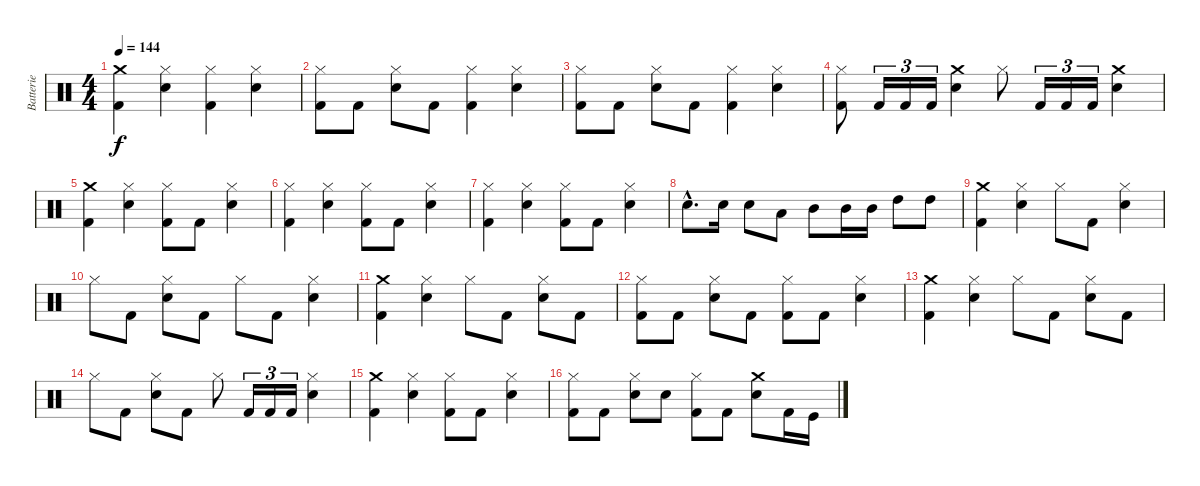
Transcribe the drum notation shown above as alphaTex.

\track ("Batterie" "Batterie") {instrument percussion}
\staff {score}
\articulation defaults
\ts (4 4)
\tempo 144
\clef neutral
\ks c
("Kick (hit) 2" "Crash medium (hit)").4{dy f} ("Hi-Hat (closed)" "Snare (hit) 2").4 ("Kick (hit) 2" "Hi-Hat (closed)").4 ("Snare (hit) 2" "Hi-Hat (closed)").4 |
("Kick (hit) 2" "Hi-Hat (closed)").8 "Kick (hit) 2".8 ("Snare (hit) 2" "Hi-Hat (closed)").8 "Kick (hit) 2".8 ("Kick (hit) 2" "Hi-Hat (closed)").4 ("Snare (hit) 2" "Hi-Hat (closed)").4 |
("Kick (hit) 2" "Hi-Hat (closed)").8 "Kick (hit) 2".8 ("Snare (hit) 2" "Hi-Hat (closed)").8 "Kick (hit) 2".8 ("Kick (hit) 2" "Hi-Hat (closed)").4 ("Snare (hit) 2" "Hi-Hat (closed)").4 |
("Kick (hit) 2" "Hi-Hat (closed)").8 "Kick (hit) 2".16{tu (3 2)} "Kick (hit) 2".16{tu (3 2)} "Kick (hit) 2".16{tu (3 2)} ("Snare (hit) 2" "Crash medium (hit)").4 "Hi-Hat (closed)".8 "Kick (hit) 2".16{tu (3 2)} "Kick (hit) 2".16{tu (3 2)} "Kick (hit) 2".16{tu (3 2)} ("Snare (hit) 2" "Crash medium (hit)").4 |
("Kick (hit) 2" "Crash medium (hit)").4 ("Snare (hit) 2" "Hi-Hat (closed)").4 ("Kick (hit) 2" "Hi-Hat (closed)").8 "Kick (hit) 2".8 ("Snare (hit) 2" "Hi-Hat (closed)").4 |
("Kick (hit) 2" "Hi-Hat (closed)").4 ("Snare (hit) 2" "Hi-Hat (closed)").4 ("Hi-Hat (closed)" "Kick (hit) 2").8 "Kick (hit) 2".8 ("Snare (hit) 2" "Hi-Hat (closed)").4 |
("Kick (hit) 2" "Hi-Hat (closed)").4 ("Snare (hit) 2" "Hi-Hat (closed)").4 ("Hi-Hat (closed)" "Kick (hit) 2").8 "Kick (hit) 2".8 ("Snare (hit) 2" "Hi-Hat (closed)").4 |
"Snare (hit) 2"{hac}.8{d} "Snare (hit) 2".16 "Snare (hit) 2".8 "Low Tom (hit)".8 "Mid Tom (hit)".8 "Mid Tom (hit)".16 "Mid Tom (hit)".16 "High Tom (hit)".8 "High Tom (hit)".8 |
("Crash medium (hit)" "Kick (hit) 2").4 ("Snare (hit) 2" "Hi-Hat (closed)").4 "Hi-Hat (closed)".8 "Kick (hit) 2".8 ("Snare (hit) 2" "Hi-Hat (closed)").4 |
"Hi-Hat (closed)".8 "Kick (hit) 2".8 ("Snare (hit) 2" "Hi-Hat (closed)").8 "Kick (hit) 2".8 "Hi-Hat (closed)".8 "Kick (hit) 2".8 ("Snare (hit) 2" "Hi-Hat (closed)").4 |
("Kick (hit) 2" "Crash medium (hit)").4 ("Snare (hit) 2" "Hi-Hat (closed)").4 "Hi-Hat (closed)".8 "Kick (hit) 2".8 ("Snare (hit) 2" "Hi-Hat (closed)").8 "Kick (hit) 2".8 |
("Kick (hit) 2" "Hi-Hat (closed)").8 "Kick (hit) 2".8 ("Snare (hit) 2" "Hi-Hat (closed)").8 "Kick (hit) 2".8 ("Kick (hit) 2" "Hi-Hat (closed)").8 "Kick (hit) 2".8 ("Snare (hit) 2" "Hi-Hat (closed)").4 |
("Crash medium (hit)" "Kick (hit) 2").4 ("Snare (hit) 2" "Hi-Hat (closed)").4 "Hi-Hat (closed)".8 "Kick (hit) 2".8 ("Snare (hit) 2" "Hi-Hat (closed)").8 "Kick (hit) 2".8 |
"Hi-Hat (closed)".8 "Kick (hit) 2".8 ("Snare (hit) 2" "Hi-Hat (closed)").8 "Kick (hit) 2".8 "Hi-Hat (closed)".8 "Kick (hit) 2".16{tu (3 2)} "Kick (hit) 2".16{tu (3 2)} "Kick (hit) 2".16{tu (3 2)} ("Snare (hit) 2" "Hi-Hat (closed)").4 |
("Kick (hit) 2" "Crash medium (hit)").4 ("Snare (hit) 2" "Hi-Hat (closed)").4 ("Kick (hit) 2" "Hi-Hat (closed)").8 "Kick (hit) 2".8 ("Snare (hit) 2" "Hi-Hat (closed)").4 |
("Hi-Hat (closed)" "Kick (hit) 2").8 "Kick (hit) 2".8 ("Snare (hit) 2" "Hi-Hat (closed)").8 "Snare (hit) 2".8 ("Hi-Hat (closed)" "Kick (hit) 2").8 "Kick (hit) 2".8 ("Crash medium (hit)" "Snare (hit) 2").8 "Kick (hit) 2".16 "Kick (hit)".16
